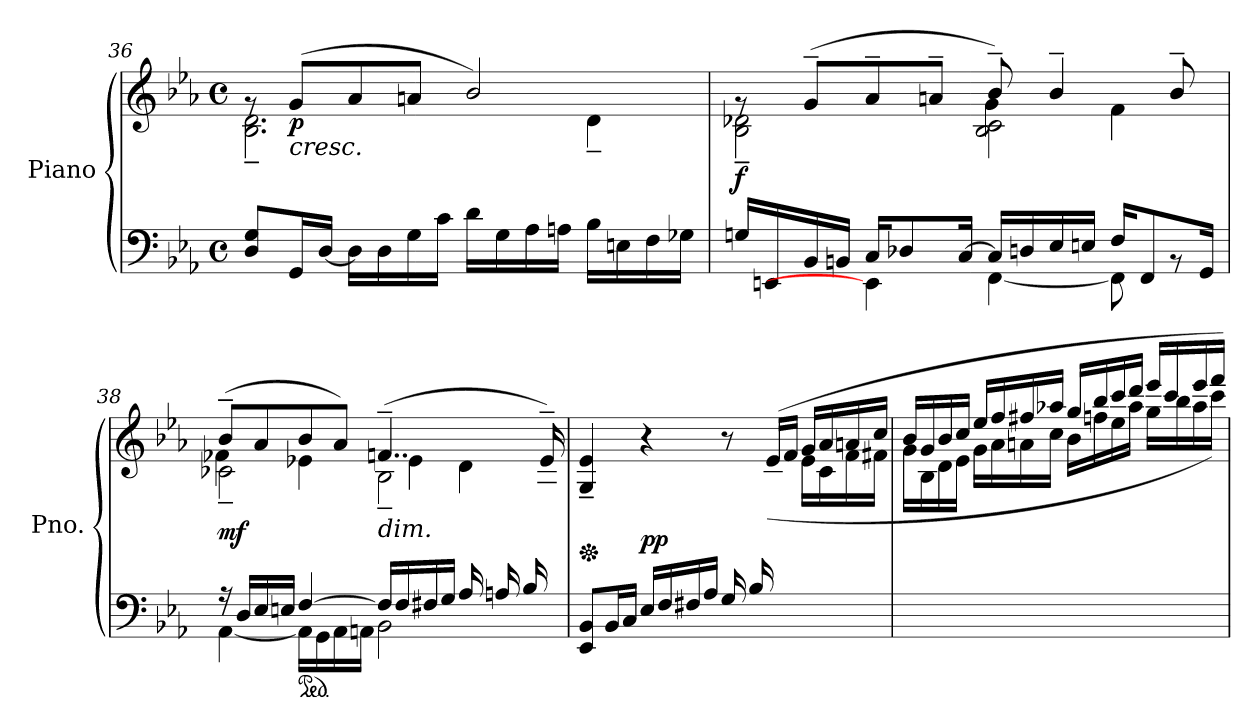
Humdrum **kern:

**kern	**kern	**dynam
*part1	*part1	*part1
*staff2	*staff1	*staff1/2
*I"Piano	*	*
*I'Pno.	*	*
*clefF4	*clefG2	*
*k[b-e-a-]	*k[b-e-a-]	*
*M4/4	*M4/4	*
*met(c)	*met(c)	*
=36	=36	=36
*	*^	*
8D/ 8G/L	8rg	2.B-\~ 2.d\~	.
!	!LO:TX:b:i:t=cresc.	!	!
!	!	!	!LO:DY:b
16GG/L	(>8g/L	.	p
[16D/JJ	.	.	.
16D\LL]	8a-/	.	.
16D\	.	.	.
16G\	8an/J	.	.
16c\JJ	.	.	.
16d\LL	2b-/)	.	.
16G\	.	.	.
16A-\	.	.	.
16An\JJ	.	.	.
16B-\LL	.	4d~\	.
16En\	.	.	.
16F\	.	.	.
16G-X\JJ	.	.	.
*	*v	*v	*
!!LO:LB:g=z
=37	=37	=37
*	*MM66	*
*^	*^	*
*	*	*	*^	*
!	!	!	!	!	!LO:DY:b
16Gn/LL	16ryy	8rg	2B-\~ 2d-X\~	2ryy	f
16EEn/	[8.EE/yy	.	.	.	.
16BB-/	.	(>8g~/L	.	.	.
16BBn/JJ	.	.	.	.	.
16C/KL	4EE\]	8a-~/	.	.	.
8D-X/	.	.	.	.	.
.	.	8an~/J	.	.	.
[16C/Jk	.	.	.	.	.
*	*	*MM64	*	*	*
16C/LL]	[4FF\	8b-~/)	2B-\ 2c\	4g\	.
16Dn/	.	.	.	.	.
16E-/	.	4b-~/	.	.	.
16En/JJ	.	.	.	.	.
*	*	*MM62	*	*	*
16F/KL	8FF\]	.	.	4f\	.
8FF/	.	.	.	.	.
.	8rBB	8b-~/	.	.	.
16GG/Jk	.	.	.	.	.
*	*	*v	*v	*v	*
=38	=38	=38	=38
*	*	*MM60	*
*	*	*^	*
*	*	*	*^	*
*	*	*	*	*^	*
!	!	!	!	!	!	!LO:DY:b
16r	[4AA-\	(>8b-~/L	2c-X~\	4f-X\	2...ryy	mf
16D/LL	.	.	.	.	.	.
16E-/	.	8a-/	.	.	.	.
16En/JJ	.	.	.	.	.	.
*ped	*	*	*	*	*	*
*	*	*MM64	*	*	*	*
[4F/	16AA-\LL]	8b-/	.	4e-X\	.	.
.	16GG\	.	.	.	.	.
.	16AA-\	8a-/J)	.	.	.	.
.	16AAn\JJ	.	.	.	.	.
!	!	!LO:TX:b:i:t=dim.	!	!	!	!
16F/LL]	2BB-\	(>4..fn~/	2B-~\	4e-\	.	.
(>16F/	.	.	.	.	.	.
16F#X/	.	.	.	.	.	.
16G/JJ	.	.	.	.	.	.
*	*	*MM60	*	*	*	*
16A-/LL	.	.	.	4d\	.	.
16An/	.	.	.	.	.	.
*	*	*MM46	*	*	*	*
16B-/	.	.	.	.	.	.
*	*	*MM36	*	*	*	*
16ryy	.	16e-~/)	.	.	16A-X\JJ)	.
*v	*v	*	*	*	*	*
*	*v	*v	*v	*v	*
!!LO:LB:g=z
=39	=39	=39
*	*Xped	*
*	*MM60	*
*	*^	*
8EE-/ 8BB-/L	4G/~ 4e-/~	8ryy	.
*	*v	*v	*
*	*MM68	*
16BB-/L	.	.
16C/JJ	.	.
!	!	!LO:DY:b
16E-/LL	4r	pp
16F/	.	.
16F#X/	.	.
16A-/JJ	.	.
16G/LL	8r	.
16B-/	.	.
*	*MM72	*
*	*^	*
4.ryy	(>16e-/LL	(<16c\	.
.	16f/JJ	16d\JJ	.
.	16g/LL	16e-\LL	.
.	16a-/	16c\	.
.	16an/	16f\	.
.	16cc/JJ	16f#X\JJ	.
=40	=40	=40	=40
*	*MM74	*	*
1ryy	16b-/LL	16g\LL	.
.	16g/	16B-\	.
.	16b-/	16d\	.
.	16cc/JJ	16e-\JJ	.
.	16ee-/LL	16g\LL	.
.	16ff/	16a-\	.
.	16ff#X/	16an\	.
.	16aa-X/JJ	16cc\JJ	.
*	*MM76	*	*
.	16gg/LL	16b-\LL	.
.	16bb-/	16ffn\	.
.	16ccc/	16ee-\	.
.	16ddd/JJ	16aa-\JJ	.
.	16eee-/LL	16gg\LL	.
.	16ccc/	16bb-\	.
.	16eee-/	16aa-\	.
.	16fff/JJ)	16ccc\JJ)	.
*	*v	*v	*
=	=	=
*-	*-	*-
